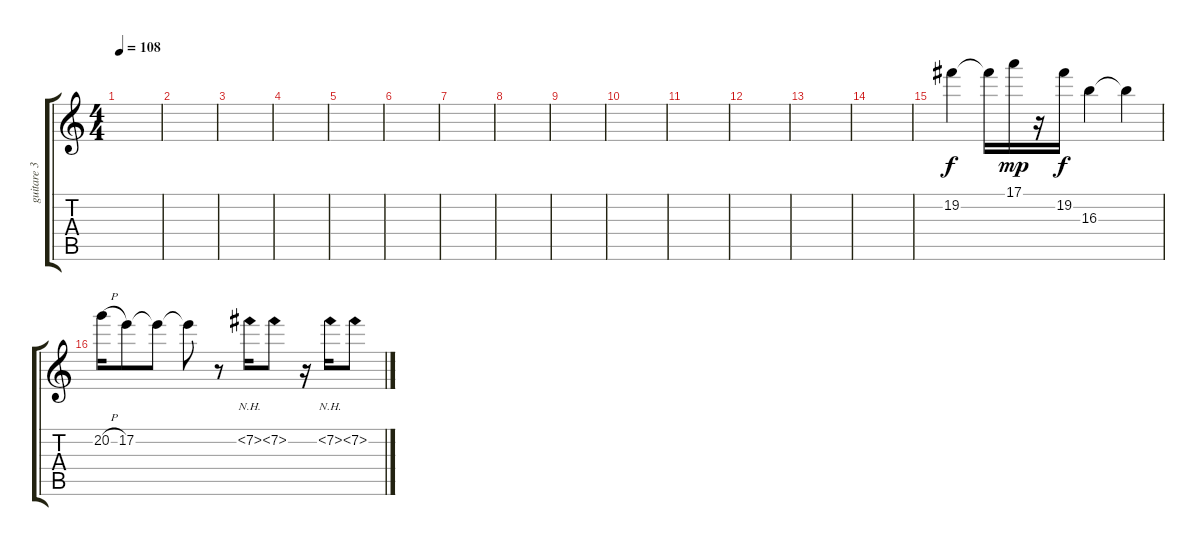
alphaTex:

\track ("guitare 3 " "guitare 3 ") {instrument distortionguitar}
\staff {score tabs}
\tuning (E4 B3 G3 D3 A2 E2) {hide}
\ts (4 4)
\tempo 108
\clef g2
\ks c
|
|
|
|
|
|
|
|
|
|
|
|
|
|
19.2.4 19.2{t}.16 17.1.16{dy mp} r.16 19.2.16{dy f} 16.3.4 16.3{t}.4 |
20.2{h}.16 17.2.8 17.2{t}.8 17.2{t}.8 r.8 7.2{nh}.16 7.2{nh}.8 r.16 7.2{nh}.16 7.2{nh}.8
